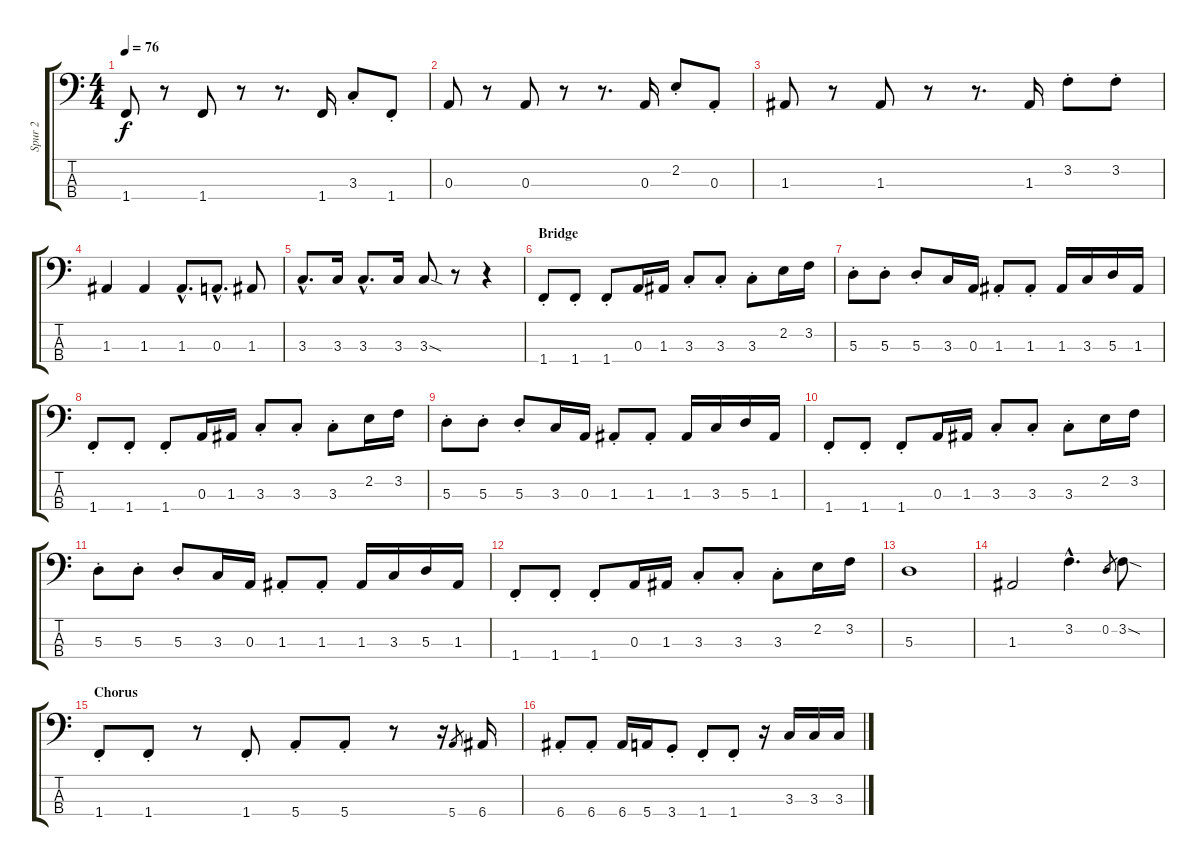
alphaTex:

\track ("Spur 2" "Spur 2") {instrument electricbassfinger}
\staff {score tabs}
\tuning (G2 D2 A1 E1) {hide}
\ts (4 4)
\tempo 76
\clef f4
\ks c
1.4.8{dy f} r.8 1.4.8 r.8 r.8{d} 1.4.16 3.3{st}.8 1.4{st}.8 |
0.3.8 r.8 0.3.8 r.8 r.8{d} 0.3.16 2.2{st}.8 0.3{st}.8 |
1.3.8 r.8 1.3.8 r.8 r.8{d} 1.3.16 3.2{st}.8 3.2{st}.8 |
1.3.4 1.3.4 1.3{hac}.8{d} 0.3{hac}.8{d} 1.3.8 |
3.3{hac}.8{d} 3.3.16 3.3{hac}.8{d} 3.3.16 3.3{sod}.8 r.8 r.4 |
\section ("" "Bridge")
1.4{st}.8 1.4{st}.8 1.4{st}.8 0.3.16 1.3.16 3.3{st}.8 3.3{st}.8 3.3{st}.8 2.2.16 3.2.16 |
5.3{st}.8 5.3{st}.8 5.3{st}.8 3.3.16 0.3.16 1.3{st}.8 1.3{st}.8 1.3.16 3.3.16 5.3.16 1.3.16 |
1.4{st}.8 1.4{st}.8 1.4{st}.8 0.3.16 1.3.16 3.3{st}.8 3.3{st}.8 3.3{st}.8 2.2.16 3.2.16 |
5.3{st}.8 5.3{st}.8 5.3{st}.8 3.3.16 0.3.16 1.3{st}.8 1.3{st}.8 1.3.16 3.3.16 5.3.16 1.3.16 |
1.4{st}.8 1.4{st}.8 1.4{st}.8 0.3.16 1.3.16 3.3{st}.8 3.3{st}.8 3.3{st}.8 2.2.16 3.2.16 |
5.3{st}.8 5.3{st}.8 5.3{st}.8 3.3.16 0.3.16 1.3{st}.8 1.3{st}.8 1.3.16 3.3.16 5.3.16 1.3.16 |
1.4{st}.8 1.4{st}.8 1.4{st}.8 0.3.16 1.3.16 3.3{st}.8 3.3{st}.8 3.3{st}.8 2.2.16 3.2.16 |
5.3.1 |
1.3.2 3.2{hac}.4{d} 0.2.8{gr} 3.2{sod}.8 |
\section ("" "Chorus")
1.4{st}.8 1.4{st}.8 r.8 1.4{st}.8 5.4{st}.8 5.4{st}.8 r.8 r.16 5.4.8{gr} 6.4.16 |
6.4{st}.8 6.4{st}.8 6.4.16 5.4.16 3.4{st}.8 1.4{st}.8 1.4{st}.8 r.16 3.3.16 3.3.16 3.3.16
